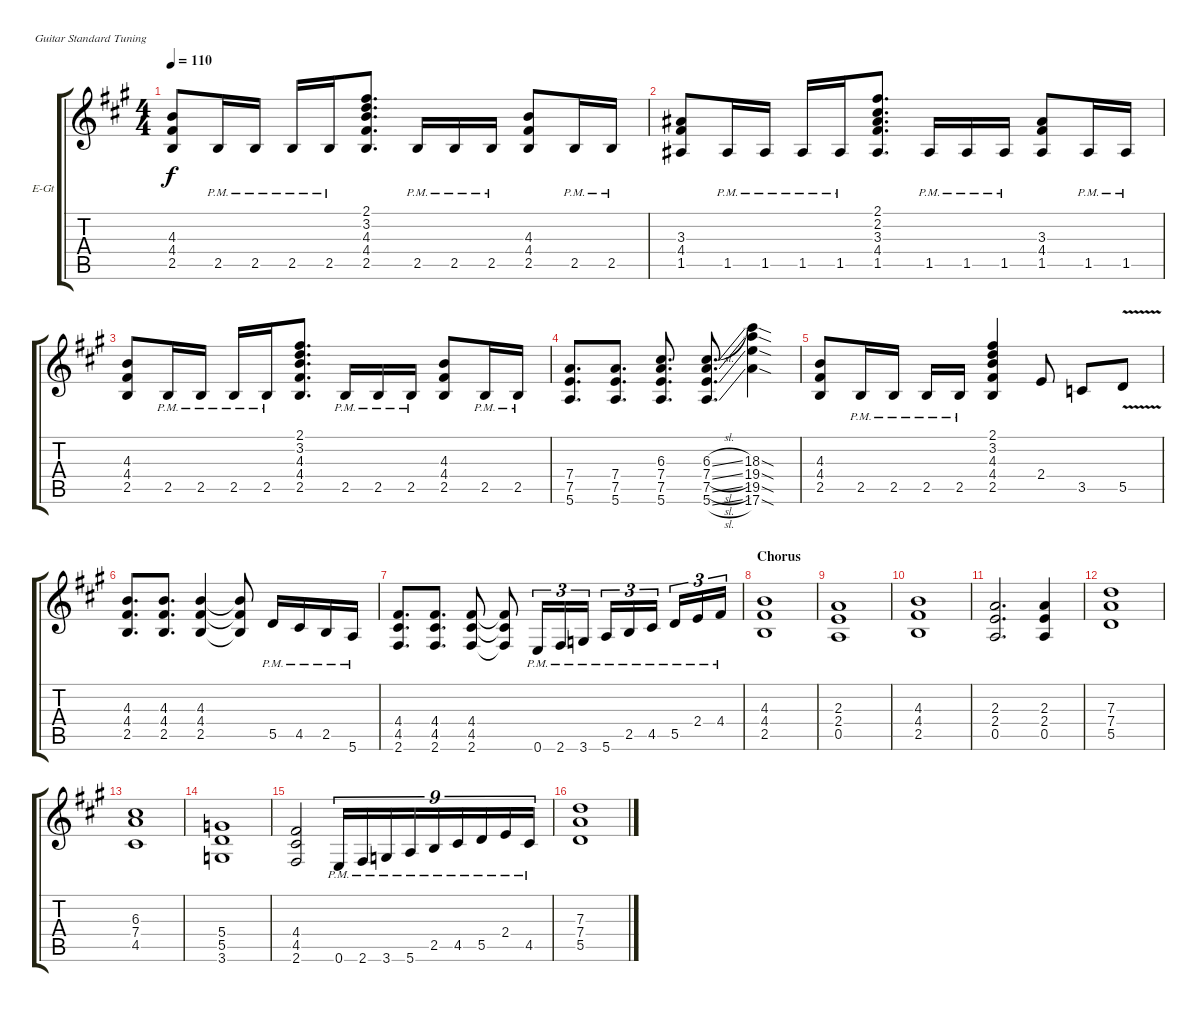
\bracketExtendMode groupsimilarinstruments
\firstSystemTrackNameOrientation horizontal
\otherSystemsTrackNameOrientation horizontal
\track ("Rythm Guitar 2" "E-Gt") {instrument distortionguitar}
\staff {score tabs}
\tuning (E4 B3 G3 D3 A2 E2)
\ts (4 4)
\tempo 110
\clef g2
\ks a
(2.5 4.4 4.3).8{dy f} 2.5{pm}.16 2.5{pm}.16 2.5{pm}.16 2.5{pm}.16 (2.5 4.4 4.3 3.2 2.1).8{d} 2.5{pm}.16 2.5{pm}.16 2.5{pm}.16 (2.5 4.4 4.3).8 2.5{pm}.16 2.5{pm}.16 |
(1.5 4.4 3.3).8 1.5{pm}.16 1.5{pm}.16 1.5{pm}.16 1.5{pm}.16 (1.5 4.4 3.3 2.2 2.1).8{d} 1.5{pm}.16 1.5{pm}.16 1.5{pm}.16 (1.5 4.4 3.3).8 1.5{pm}.16 1.5{pm}.16 |
(2.5 4.4 4.3).8 2.5{pm}.16 2.5{pm}.16 2.5{pm}.16 2.5{pm}.16 (2.5 4.4 4.3 3.2 2.1).8{d} 2.5{pm}.16 2.5{pm}.16 2.5{pm}.16 (2.5 4.4 4.3).8 2.5{pm}.16 2.5{pm}.16 |
(5.6 7.5 7.4).8{d} (5.6 7.5 7.4).8{d} (7.4 7.5 5.6 6.3).8{d} (5.6{sl} 7.5{sl} 7.4{sl} 6.3{sl}).8{d} (17.6{sod} 19.5{sod} 19.4{sod} 18.3{sod}).4 |
(2.5 4.4 4.3).8 2.5{pm}.16 2.5{pm}.16 2.5{pm}.16 2.5{pm}.16 (2.5 4.4 4.3 3.2 2.1).4 2.4.8 3.5.8 5.5{v}.8 |
(2.5 4.4 4.3).8{d} (2.5 4.4 4.3).8{d} (2.5 4.4 4.3).4 (2.5{t} 4.4{t} 4.3{t}).8 5.5{pm}.16 4.5{pm}.16 2.5{pm}.16 5.6{pm}.16 |
(2.6 4.5 4.4).8{d} (4.4 4.5 2.6).8{d} (2.6 4.5 4.4).8 (2.6{t} 4.5{t} 4.4{t}).8 0.6{pm}.16{tu (3 2)} 2.6{pm}.16{tu (3 2)} 3.6{pm}.16{tu (3 2)} 5.6{pm}.16{tu (3 2)} 2.5{pm}.16{tu (3 2)} 4.5{pm}.16{tu (3 2)} 5.5{pm}.16{tu (3 2)} 2.4{pm}.16{tu (3 2)} 4.4{pm}.16{tu (3 2)} |
\section ("" "Chorus")
(2.5 4.4 4.3).1 |
(0.5 2.4 2.3).1 |
(2.5 4.4 4.3).1 |
(0.5 2.4 2.3).2{d} (0.5 2.4 2.3).4 |
(5.5 7.4 7.3).1 |
(4.5 7.4 6.3).1 |
(3.6 5.5 5.4).1 |
(2.6 4.5 4.4).2 0.6{pm}.16{tu (9 8)} 2.6{pm}.16{tu (9 8)} 3.6{pm}.16{tu (9 8)} 5.6{pm}.16{tu (9 8)} 2.5{pm}.16{tu (9 8)} 4.5{pm}.16{tu (9 8)} 5.5{pm}.16{tu (9 8)} 2.4{pm}.16{tu (9 8)} 4.5{pm}.16{tu (9 8)} |
(5.5 7.4 7.3).1
